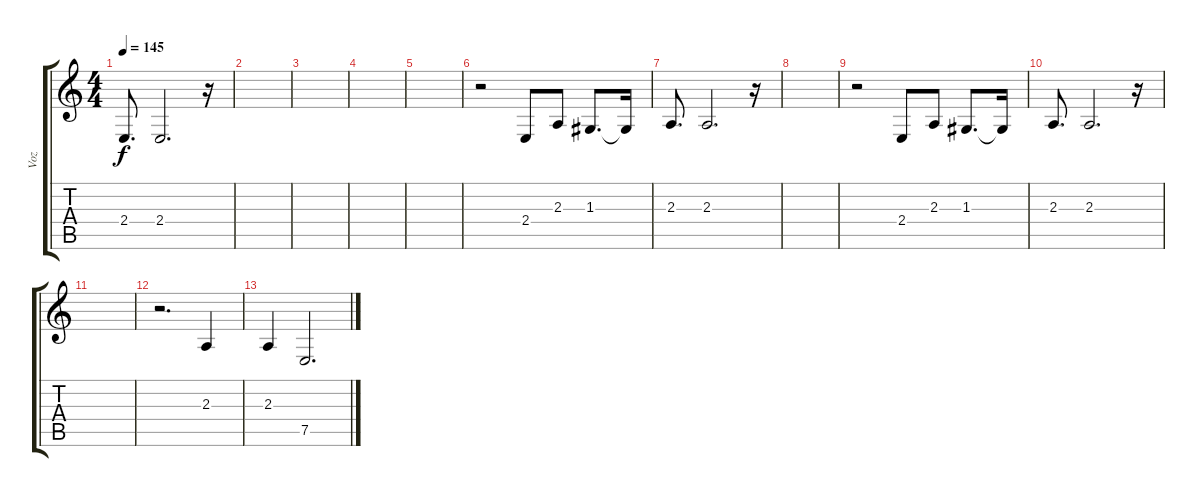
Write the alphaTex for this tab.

\track ("Voz" "Voz") {instrument altosax}
\staff {score tabs}
\tuning (E4 B3 G3 D3 A2 E2) {hide}
\ts (4 4)
\tempo 145
\clef g2
\ks c
2.4.8{d dy f} 2.4.2{d} r.16 |
|
|
|
|
r.2 2.4.8 2.3.8 1.3.8{d} 1.3{t}.16 |
2.3.8{d} 2.3.2{d} r.16 |
|
r.2 2.4.8 2.3.8 1.3.8{d} 1.3{t}.16 |
2.3.8{d} 2.3.2{d} r.16 |
|
r.2{d} 2.3.4 |
2.3.4 7.5.2{d}
